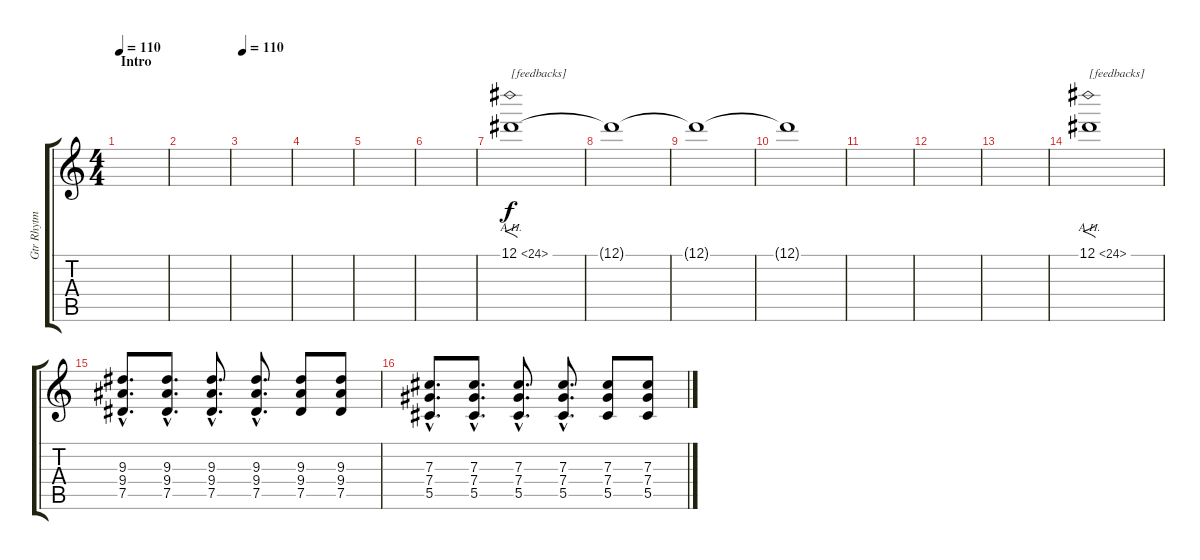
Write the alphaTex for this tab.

\track ("Gtr Rhytm" "Gtr Rhytm") {instrument distortionguitar}
\staff {score tabs}
\tuning (Eb4 Bb3 Gb3 Db3 Ab2 Eb2) {hide}
\ts (4 4)
\section ("" "Intro")
\tempo 110
\tempo 100
\tempo 110
\clef g2
\ks c
|
|
\tempo 110
|
|
|
|
12.1{ah 12}.1{f txt "[feedbacks]"} |
12.1{t}.1{volume 0} |
12.1{t}.1 |
12.1{t}.1 |
|
|
|
12.1{ah 12}.1{f txt "[feedbacks]" volume 15} |
(9.3{hac} 9.4{hac} 7.5{hac}).8{d} (9.3{hac} 9.4{hac} 7.5{hac}).8{d} (9.3{hac} 9.4{hac} 7.5{hac}).8{d} (9.3{hac} 9.4{hac} 7.5{hac}).8{d} (9.3 9.4 7.5).8 (9.3 9.4 7.5).8 |
(7.3{hac} 7.4{hac} 5.5{hac}).8{d} (7.3{hac} 7.4{hac} 5.5{hac}).8{d} (7.3{hac} 7.4{hac} 5.5{hac}).8{d} (7.3{hac} 7.4{hac} 5.5{hac}).8{d} (7.3 7.4 5.5).8 (7.3 7.4 5.5).8
